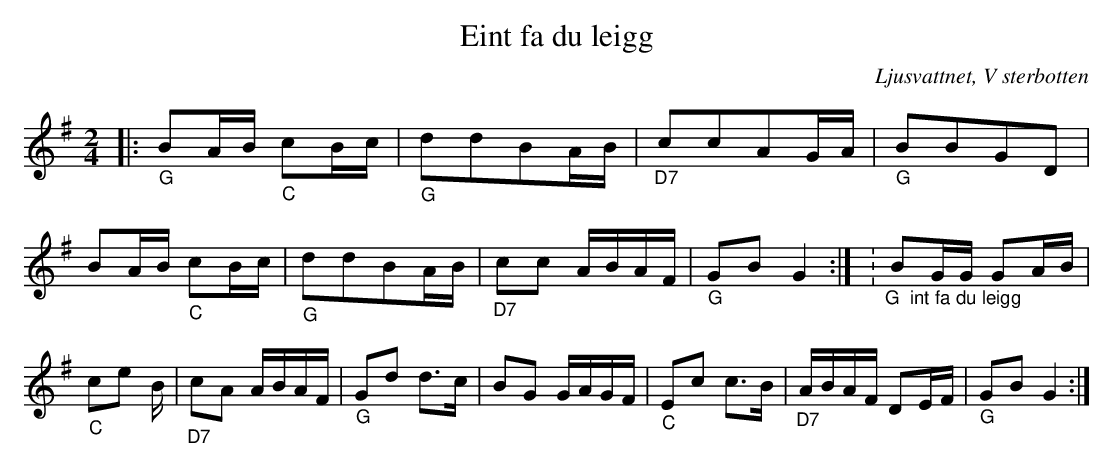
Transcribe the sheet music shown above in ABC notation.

X:1
T:Eint fa du leigg
O:Ljusvattnet, V sterbotten
M:2/4
L:1/16
K:G
|:"_G" B2AB "_C" c2Bc | "_G" d2d2B2AB | "_D7"c2c2A2GA | "_G" B2B2G2D2 |B2AB "_C" c2Bc |"_G" d2d2B2AB |"_D7" c2c2 ABAF | "_G" G2B2 G4  :| : "_G  int fa du leigg " B2GG G2AB | "_C" c2e2 23B | "_D7" c2A2 ABAF | "_G" G2d2 d3c | B2G2 GAGF | "_C" E2c2 c3B | "_D7" ABAF D2EF | "_G" G2B2 G4 :|
